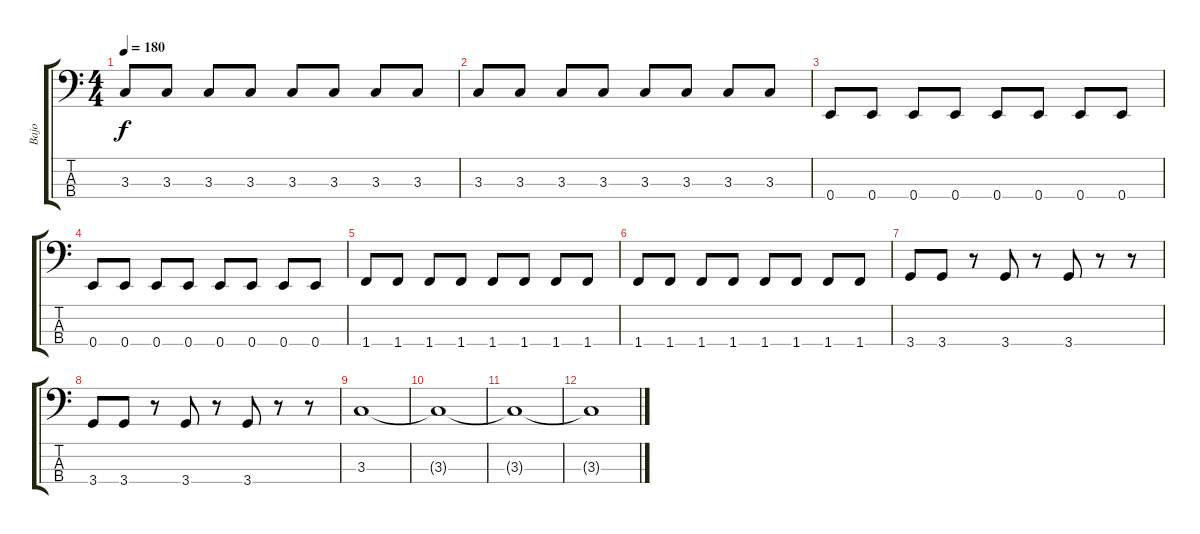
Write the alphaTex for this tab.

\track ("Bajo" "Bajo") {solo instrument electricbassfinger}
\staff {score tabs}
\tuning (G2 D2 A1 E1) {hide}
\ts (4 4)
\tempo 180
\clef f4
\ks c
3.3.8{dy f} 3.3.8 3.3.8 3.3.8 3.3.8 3.3.8 3.3.8 3.3.8 |
3.3.8 3.3.8 3.3.8 3.3.8 3.3.8 3.3.8 3.3.8 3.3.8 |
0.4.8 0.4.8 0.4.8 0.4.8 0.4.8 0.4.8 0.4.8 0.4.8 |
0.4.8 0.4.8 0.4.8 0.4.8 0.4.8 0.4.8 0.4.8 0.4.8 |
1.4.8 1.4.8 1.4.8 1.4.8 1.4.8 1.4.8 1.4.8 1.4.8 |
1.4.8 1.4.8 1.4.8 1.4.8 1.4.8 1.4.8 1.4.8 1.4.8 |
3.4.8 3.4.8 r.8 3.4.8 r.8 3.4.8 r.8 r.8 |
3.4.8 3.4.8 r.8 3.4.8 r.8 3.4.8 r.8 r.8 |
3.3.1 |
3.3{t}.1 |
3.3{t}.1 |
3.3{t}.1
